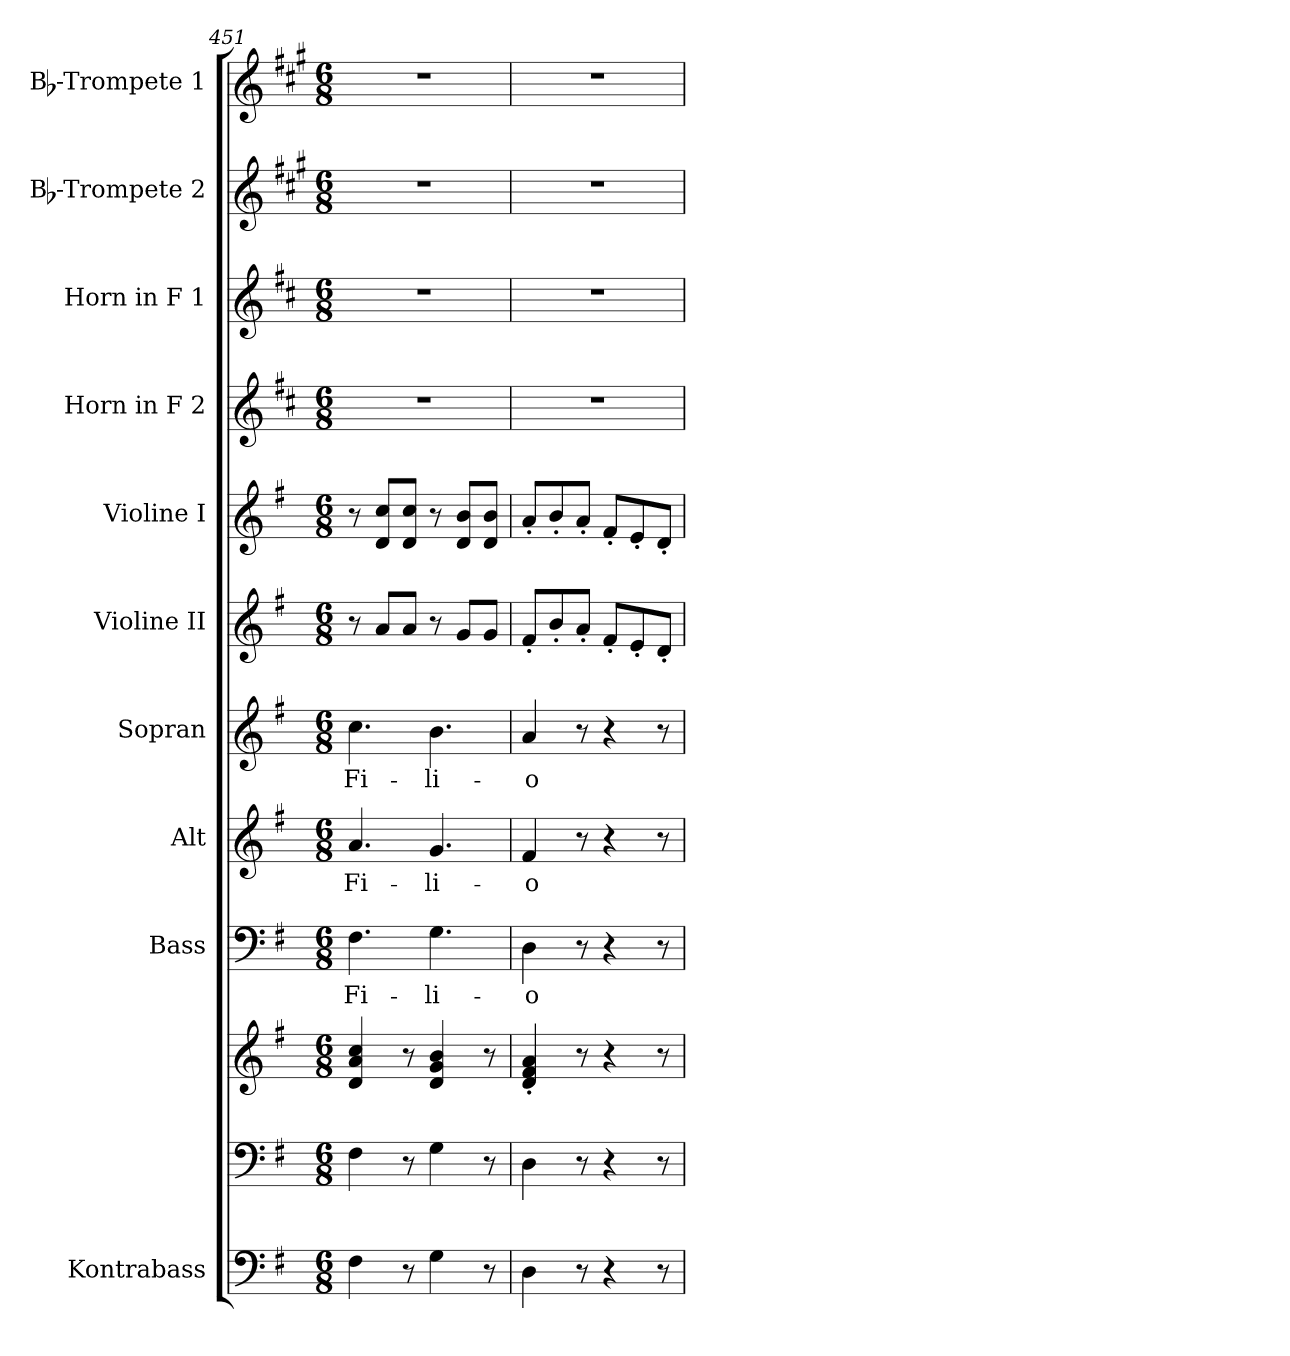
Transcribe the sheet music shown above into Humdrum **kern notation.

**kern	**kern	**kern	**kern	**text	**kern	**text	**kern	**text	**kern	**kern	**kern	**kern	**kern	**kern
*part11	*part10	*part10	*part9	*part9	*part8	*part8	*part7	*part7	*part6	*part5	*part4	*part3	*part2	*part1
*staff12	*staff11	*staff10	*staff9	*staff9	*staff8	*staff8	*staff7	*staff7	*staff6	*staff5	*staff4	*staff3	*staff2	*staff1
*I"Kontrabass	*	*	*I"Bass	*	*I"Alt	*	*I"Sopran	*	*I"Violine II	*I"Violine I	*I"Horn in F 2	*I"Horn in F 1	*I"Bb-Trompete 2	*I"Bb-Trompete 1
*I'Kb.	*	*	*I'B.	*	*I'A.	*	*I'S.	*	*I'Vl. II	*I'Vl. I	*	*	*I'Bb Trp. 2	*I'Bb Trp. 1
*clefF4	*clefF4	*clefG2	*clefF4	*	*clefG2	*	*clefG2	*	*clefG2	*clefG2	*clefG2	*clefG2	*clefG2	*clefG2
*ITrd7c12	*	*	*	*	*	*	*	*	*	*	*ITrd4c7	*ITrd4c7	*ITrd1c2	*ITrd1c2
*k[f#]	*k[f#]	*k[f#]	*k[f#]	*	*k[f#]	*	*k[f#]	*	*k[f#]	*k[f#]	*k[f#]	*k[f#]	*k[f#]	*k[f#]
*G:	*G:	*G:	*G:	*	*G:	*	*G:	*	*G:	*G:	*G:	*G:	*G:	*G:
*M6/8	*M6/8	*M6/8	*M6/8	*	*M6/8	*	*M6/8	*	*M6/8	*M6/8	*M6/8	*M6/8	*M6/8	*M6/8
=451	=451	=451	=451	=451	=451	=451	=451	=451	=451	=451	=451	=451	=451	=451
!	!	!	!	!LO:LY:b	!	!LO:LY:b	!	!LO:LY:b	!	!	!	!	!	!
4FF#\	4F#\	4d/ 4a/ 4cc/	4.F#\	Fi-	4.a/	Fi-	4.cc\	Fi-	8r	8r	2.r	2.r	2.r	2.r
.	.	.	.	.	.	.	.	.	8a/L	8d/ 8cc/L	.	.	.	.
8r	8r	8r	.	.	.	.	.	.	8a/J	8d/ 8cc/J	.	.	.	.
!	!	!	!	!LO:LY:b	!	!LO:LY:b	!	!LO:LY:b	!	!	!	!	!	!
4GG\	4G\	4d/ 4g/ 4b/	4.G\	-li-	4.g/	-li-	4.b\	-li-	8r	8r	.	.	.	.
.	.	.	.	.	.	.	.	.	8g/L	8d/ 8b/L	.	.	.	.
8r	8r	8r	.	.	.	.	.	.	8g/J	8d/ 8b/J	.	.	.	.
=452	=452	=452	=452	=452	=452	=452	=452	=452	=452	=452	=452	=452	=452	=452
!	!	!	!	!LO:LY:b	!	!LO:LY:b	!	!LO:LY:b	!	!	!	!	!	!
4DD\	4D\	4d/'< 4f#/'< 4a/'<	4D\	-o	4f#/	-o	4a/	-o	8f#'</L	8a'</L	2.r	2.r	2.r	2.r
.	.	.	.	.	.	.	.	.	8b'</	8b'</	.	.	.	.
8r	8r	8r	8r	.	8r	.	8r	.	8a'</J	8a'</J	.	.	.	.
4r	4r	4r	4r	.	4r	.	4r	.	8f#'</L	8f#'</L	.	.	.	.
.	.	.	.	.	.	.	.	.	8e'</	8e'</	.	.	.	.
8r	8r	8r	8r	.	8r	.	8r	.	8d'</J	8d'</J	.	.	.	.
=	=	=	=	=	=	=	=	=	=	=	=	=	=	=
*-	*-	*-	*-	*-	*-	*-	*-	*-	*-	*-	*-	*-	*-	*-
